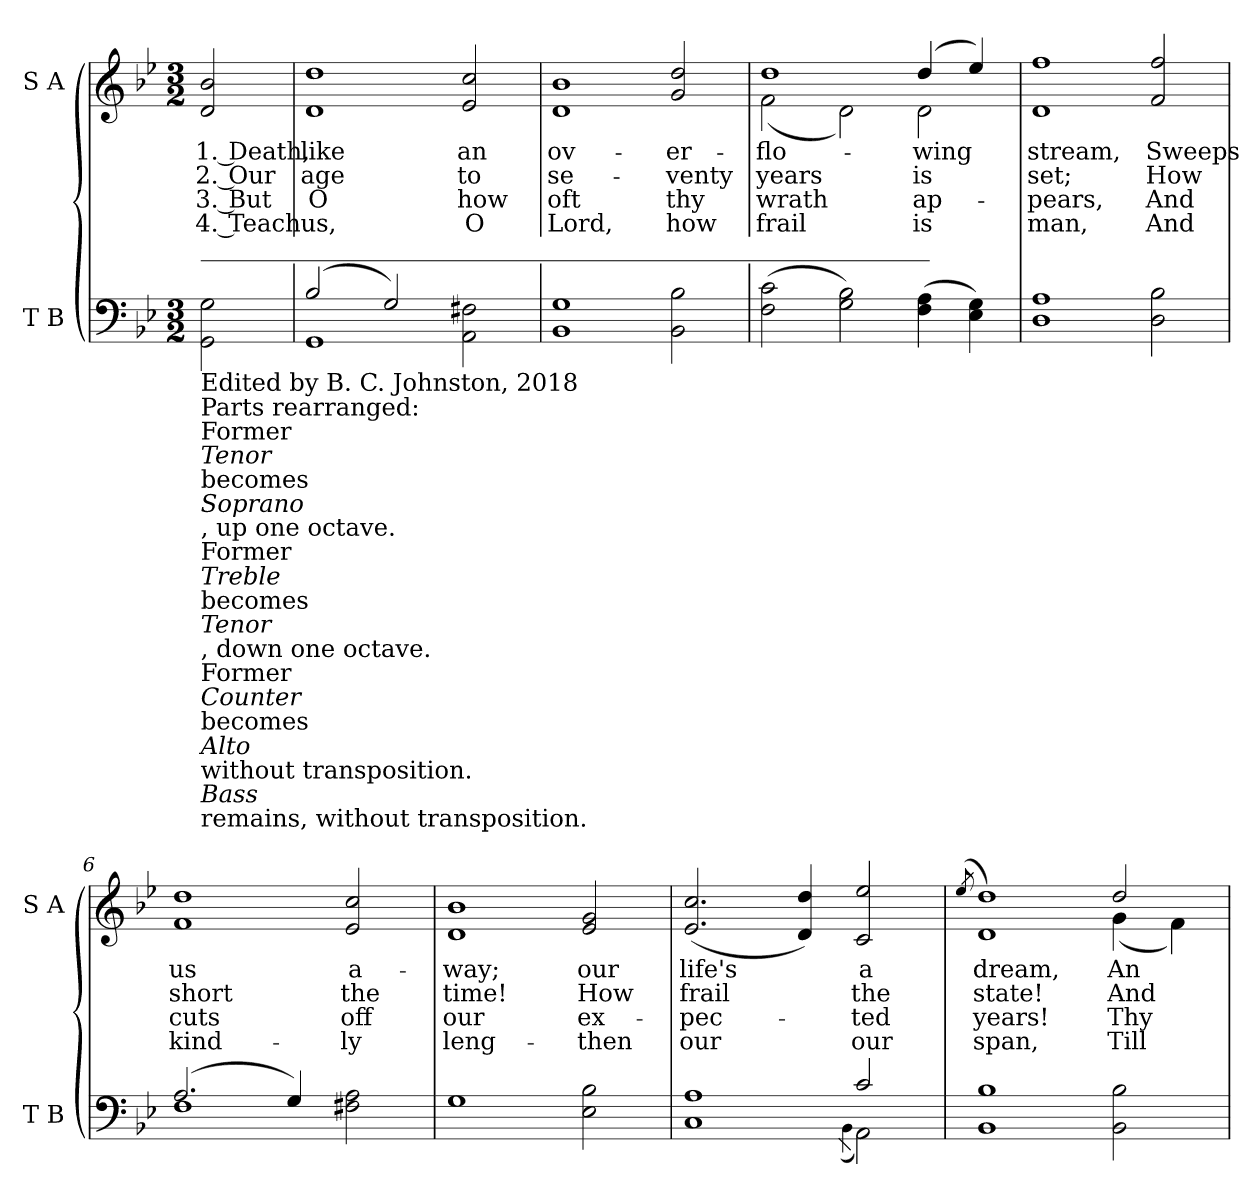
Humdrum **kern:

**kern	**kern	**text	**text	**text	**text
*part2	*part1	*part1	*part1	*part1	*part1
*staff2	*staff1	*staff1	*staff1	*staff1	*staff1
*I"T B	*I"S A	*	*	*	*
*I'T B	*I'S A	*	*	*	*
*clefF4	*clefG2	*	*	*	*
*k[b-e-]	*k[b-e-]	*	*	*	*
*M3/2	*M3/2	*	*	*	*
*MM130	*MM130	*	*	*	*
=1	=1	=1	=1	=1	=1
!LO:TX:a:t=____________________________________________________________	!	!	!	!	!
!LO:TX:b:t=Edited by B. C. Johnston, 2018	!	!	!	!	!
!LO:TX:b:t=Parts rearranged&colon;	!	!	!	!	!
!LO:TX:b:t=Former	!	!	!	!	!
!LO:TX:b:i:t=Tenor	!	!	!	!	!
!LO:TX:b:t=becomes	!	!	!	!	!
!LO:TX:b:i:t=Soprano	!	!	!	!	!
!LO:TX:b:t=, up one octave.	!	!	!	!	!
!LO:TX:b:t=Former	!	!	!	!	!
!LO:TX:b:i:t=Treble	!	!	!	!	!
!LO:TX:b:t=becomes	!	!	!	!	!
!LO:TX:b:i:t=Tenor	!	!	!	!	!
!LO:TX:b:t=, down  one octave.	!	!	!	!	!
!LO:TX:b:t=Former	!	!	!	!	!
!LO:TX:b:i:t=Counter	!	!	!	!	!
!LO:TX:b:t=becomes	!	!	!	!	!
!LO:TX:b:i:t=Alto	!	!	!	!	!
!LO:TX:b:t=without transposition.	!	!	!	!	!
!LO:TX:b:i:t=Bass	!	!	!	!	!
!LO:TX:b:t=remains, without transposition.	!	!	!	!	!
!	!	!LO:LY:b	!LO:LY:b	!LO:LY:b	!LO:LY:b
2GG\ 2G\	2d/ 2b-/	1. Death,	2. Our	3. But	4. Teach
=2	=2	=2	=2	=2	=2
*^	*	*	*	*	*
!	!	!	!LO:LY:b	!LO:LY:b	!LO:LY:b	!LO:LY:b
*	*	*^	*	*	*	*
(2B-/	1GG	1dd	1d	like	age	O	us,
2G/)	.	.	.	.	.	.	.
!	!	!	!	!LO:LY:b	!LO:LY:b	!LO:LY:b	!LO:LY:b
2AA\ 2F#X\	2ryy	2e-/ 2cc/	2ryy	an	to	how	O
=3	=3	=3	=3	=3	=3	=3	=3
!	!	!	!	!LO:LY:b	!LO:LY:b	!LO:LY:b	!LO:LY:b
1G	1BB-	1b-	1d	ov-	se-	oft	Lord,
!	!	!	!	!LO:LY:b	!LO:LY:b	!LO:LY:b	!LO:LY:b
2BB-\ 2B-\	2ryy	2g/ 2dd/	2ryy	-er-	-venty	thy	how
=4	=4	=4	=4	=4	=4	=4	=4
!	!	!	!	!LO:LY:b	!LO:LY:b	!LO:LY:b	!LO:LY:b
*v	*v	*	*	*	*	*	*
(2F\ 2c\	1dd	(>2f\	-flo-	years	wrath	frail
2G\ 2B-\)	.	2d\)	.	.	.	.
!	!	!	!LO:LY:b	!LO:LY:b	!LO:LY:b	!LO:LY:b
(4F\ 4A\	(4dd/	2d\	-wing	is	ap-	is
4E-\ 4G\)	4ee-/)	.	.	.	.	.
=5	=5	=5	=5	=5	=5	=5
*^	*	*	*	*	*	*
!	!	!	!	!LO:LY:b	!LO:LY:b	!LO:LY:b	!LO:LY:b
1A	1D	1ff	1d	stream,	set;	-pears,	man,
!	!	!	!	!LO:LY:b	!LO:LY:b	!LO:LY:b	!LO:LY:b
2D\ 2B-\	2ryy	2f/ 2ff/	2ryy	Sweeps	How	And	And
=6	=6	=6	=6	=6	=6	=6	=6
!	!	!	!	!LO:LY:b	!LO:LY:b	!LO:LY:b	!LO:LY:b
(2.A/	1F	1dd	1f	us	short	cuts	kind-
4G/)	.	.	.	.	.	.	.
!	!	!	!	!LO:LY:b	!LO:LY:b	!LO:LY:b	!LO:LY:b
2ryy	2F#X\ 2A\	2e-/ 2cc/	2ryy	a-	the	off	-ly
=7	=7	=7	=7	=7	=7	=7	=7
!	!	!	!	!LO:LY:b	!LO:LY:b	!LO:LY:b	!LO:LY:b
1G	1Gyy	1b-	1d	-way;	time!	our	leng-
!	!	!	!	!LO:LY:b	!LO:LY:b	!LO:LY:b	!LO:LY:b
2E-\ 2B-\	2ryy	2e-/ 2g/	2ryy	our	How	ex-	-then
=8	=8	=8	=8	=8	=8	=8	=8
!	!	!	!	!LO:LY:b	!LO:LY:b	!LO:LY:b	!LO:LY:b
*	*	*v	*v	*	*	*	*
1A	1C	(2.e-/ 2.cc/	life's	frail	-pec-	our
.	.	4d/ 4dd/)	.	.	.	.
.	(4qBB-\	.	.	.	.	.
!	!	!	!LO:LY:b	!LO:LY:b	!LO:LY:b	!LO:LY:b
2c/	2AA\)	2c/ 2ee-/	a	the	-ted	our
=9	=9	=9	=9	=9	=9	=9
.	.	(8qee-/	.	.	.	.
!	!	!	!LO:LY:b	!LO:LY:b	!LO:LY:b	!LO:LY:b
*	*	*^	*	*	*	*
1B-	1BB-	1dd)	1d	dream,	state!	years!	span,
!	!	!	!	!LO:LY:b	!LO:LY:b	!LO:LY:b	!LO:LY:b
2BB-\ 2B-\	2ryy	2dd/	(>4g\	An	And	Thy	Till
.	.	.	4f\)	.	.	.	.
*v	*v	*	*	*	*	*	*
*	*v	*v	*	*	*	*
=	=	=	=	=	=
*-	*-	*-	*-	*-	*-
